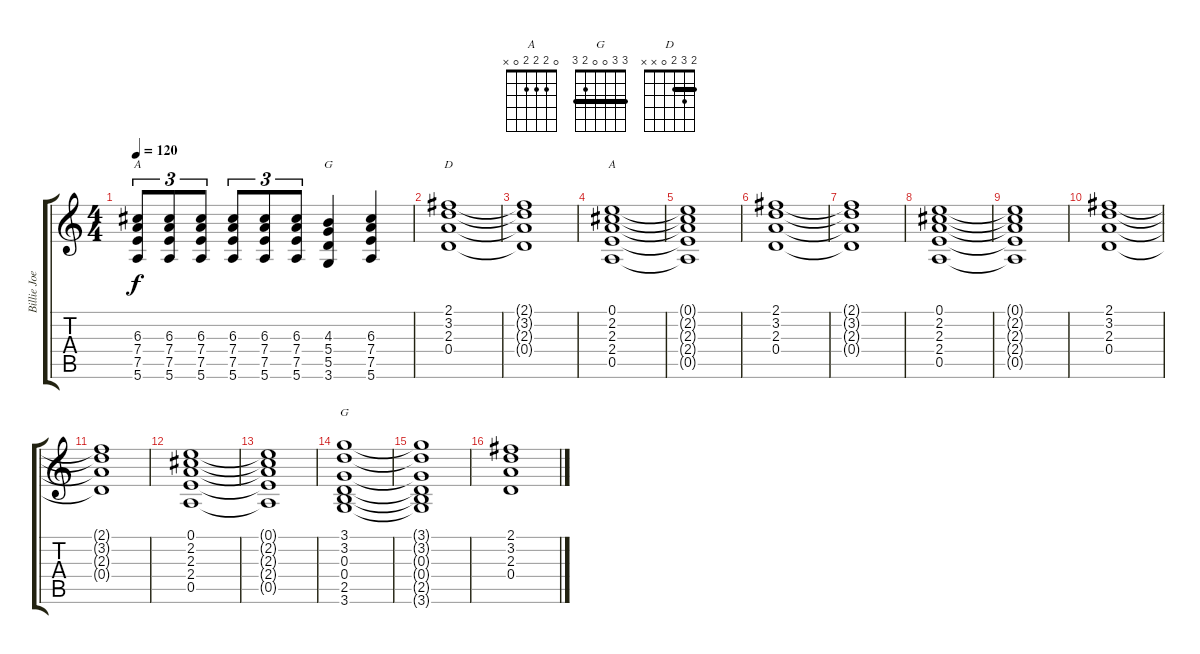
\track ("Billie Joe" "Billie Joe") {instrument distortionguitar}
\staff {score tabs}
\tuning (E4 B3 G3 D3 A2 E2) {hide}
\chord ("A" x x 6 7 7 5) {firstfret 5}
\chord ("G" x x 4 5 5 3) {firstfret 3}
\chord ("D" 2 3 2 0 x x) {barre 2}
\chord ("A" 0 2 2 2 0 x)
\chord ("G" 3 3 0 0 2 3) {barre 3}
\ts (4 4)
\tempo 120
\clef g2
\ks c
(6.3 7.4 7.5 5.6).8{tu (3 2) ch "A" dy f} (6.3 7.4 7.5 5.6).8{tu (3 2)} (6.3 7.4 7.5 5.6).8{tu (3 2)} (6.3 7.4 7.5 5.6).8{tu (3 2)} (6.3 7.4 7.5 5.6).8{tu (3 2)} (6.3 7.4 7.5 5.6).8{tu (3 2)} (4.3 5.4 5.5 3.6).4{ch "G"} (6.3 7.4 7.5 5.6).4 |
(2.1 3.2 2.3 0.4).1{ch "D"} |
(2.1{t} 3.2{t} 2.3{t} 0.4{t}).1 |
(0.1 2.2 2.3 2.4 0.5).1{ch "A"} |
(0.1{t} 2.2{t} 2.3{t} 2.4{t} 0.5{t}).1 |
(2.1 3.2 2.3 0.4).1 |
(2.1{t} 3.2{t} 2.3{t} 0.4{t}).1 |
(0.1 2.2 2.3 2.4 0.5).1 |
(0.1{t} 2.2{t} 2.3{t} 2.4{t} 0.5{t}).1 |
(2.1 3.2 2.3 0.4).1 |
(2.1{t} 3.2{t} 2.3{t} 0.4{t}).1 |
(0.1 2.2 2.3 2.4 0.5).1 |
(0.1{t} 2.2{t} 2.3{t} 2.4{t} 0.5{t}).1 |
(3.1 3.2 0.3 0.4 2.5 3.6).1{ch "G"} |
(3.1{t} 3.2{t} 0.3{t} 0.4{t} 2.5{t} 3.6{t}).1 |
(2.1 3.2 2.3 0.4).1
